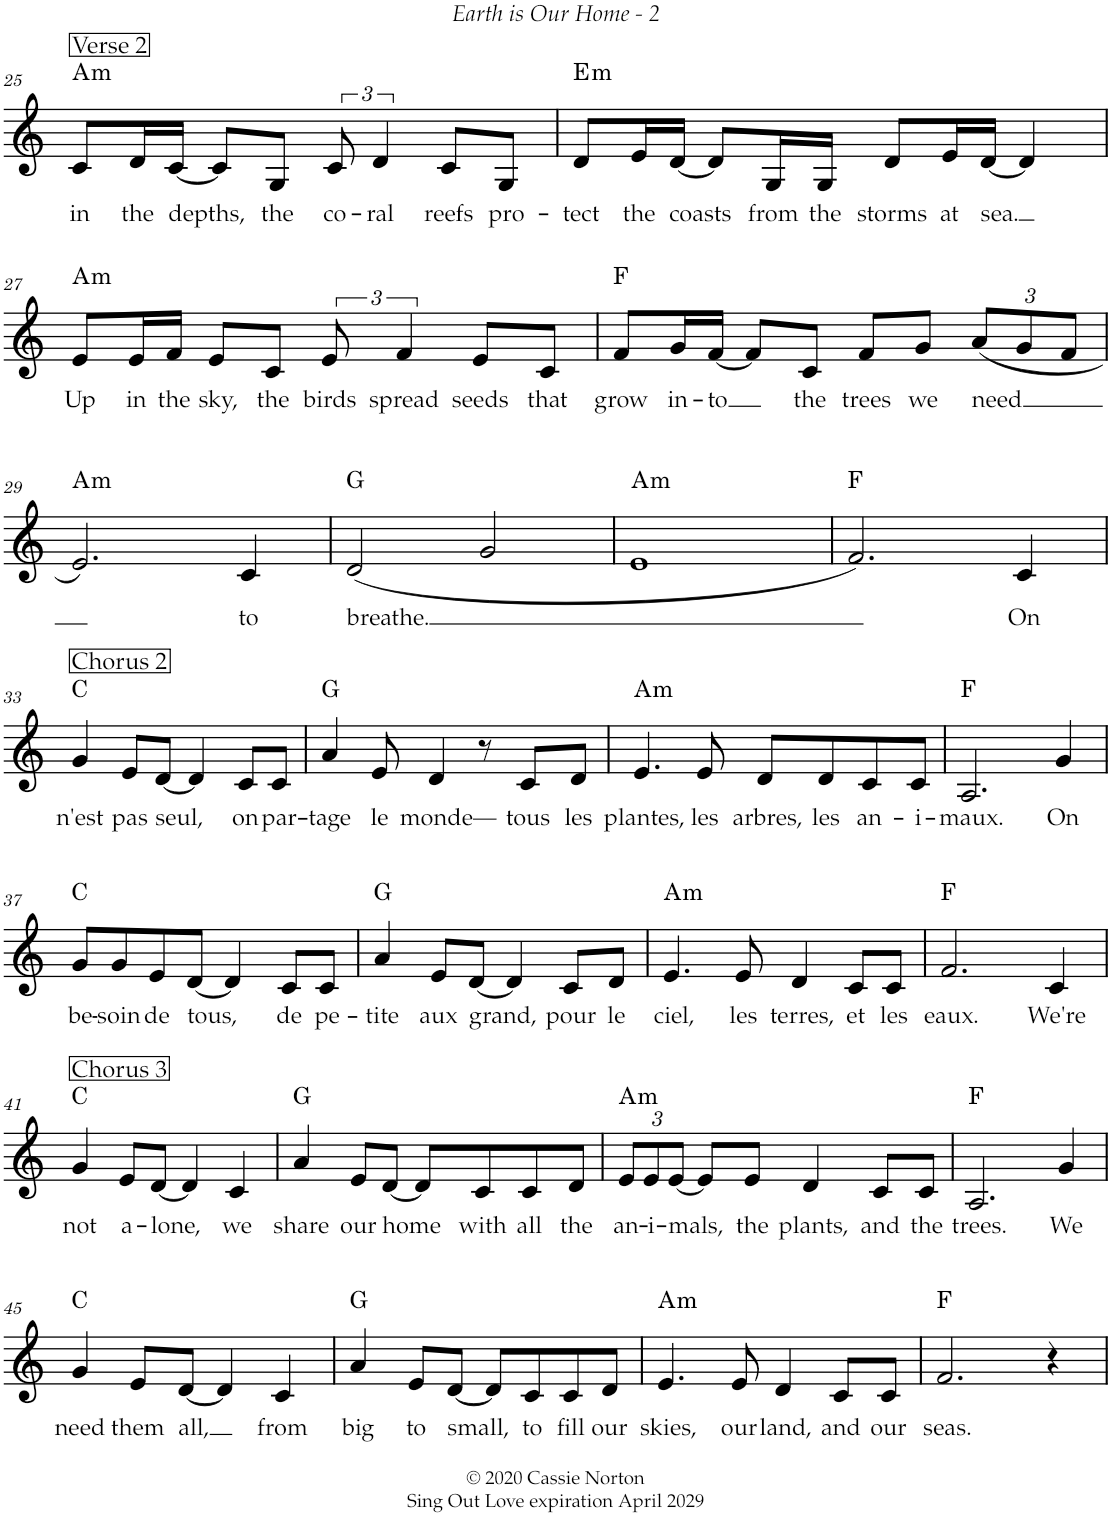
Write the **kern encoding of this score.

**kern	**text	**harte
*part1	*part1	*part1
*staff1	*staff1	*
*I"Violin	*	*
*I'Vln.	*	*
!!LO:PB:g=z
*clefG2	*	*
*k[]	*	*
*M4/4	*	*
=25	=25	=25
!LO:TX:a:t=Verse 2	!	!
!	!LO:LY:b	!LO:H:kt=m
8c/L	in	A:min
!	!LO:LY:b	!
16d/L	the	.
!	!LO:LY:b	!
[<16c/JJ	depths,	.
8c/L]	.	.
!	!LO:LY:b	!
8G/J	the	.
!	!LO:LY:b	!
12c/	co-	.
!	!LO:LY:b	!
6d/	-ral	.
!	!LO:LY:b	!
8c/L	reefs	.
!	!LO:LY:b	!
8G/J	pro-	.
=26	=26	=26
!	!LO:LY:b	!LO:H:kt=m
8d/L	-tect	E:min
!	!LO:LY:b	!
16e/L	the	.
!	!LO:LY:b	!
[<16d/JJ	coasts	.
8d/L]	.	.
!	!LO:LY:b	!
16G/L	from	.
!	!LO:LY:b	!
16G/JJ	the	.
!	!LO:LY:b	!
8d/L	storms	.
!	!LO:LY:b	!
16e/L	at	.
!	!LO:LY:b	!
[<16d/JJ	sea.	.
4d/]	.	.
!!LO:LB:g=z
=27	=27	=27
!	!LO:LY:b	!LO:H:kt=m
8e/L	Up	A:min
!	!LO:LY:b	!
16e/L	in	.
!	!LO:LY:b	!
16f/JJ	the	.
!	!LO:LY:b	!
8e/L	sky,	.
!	!LO:LY:b	!
8c/J	the	.
!	!LO:LY:b	!
12e/	birds	.
!	!LO:LY:b	!
6f/	spread	.
!	!LO:LY:b	!
8e/L	seeds	.
!	!LO:LY:b	!
8c/J	that	.
=28	=28	=28
!	!LO:LY:b	!
8f/L	grow	F:maj
!	!LO:LY:b	!
16g/L	in-	.
!	!LO:LY:b	!
[<16f/JJ	-to	.
8f/L]	.	.
!	!LO:LY:b	!
8c/J	the	.
!	!LO:LY:b	!
8f/L	trees	.
!	!LO:LY:b	!
8g/J	we	.
*Xbrackettup	*	*
!	!LO:LY:b	!
(12a/L	need	.
12g/	.	.
12f/J	.	.
!!LO:LB:g=z
=29	=29	=29
!	!	!LO:H:kt=m
2.e/)	.	A:min
!	!LO:LY:b	!
4c/	to	.
=30	=30	=30
!	!LO:LY:b	!
(2d/	breathe.	G:maj
2g/	.	.
=31	=31	=31
!	!	!LO:H:kt=m
1e	.	A:min
=32	=32	=32
2.f/)	.	F:maj
!	!LO:LY:b	!
4c/	On	.
!!LO:LB:g=z
=33	=33	=33
!LO:TX:a:t=Chorus 2	!	!
!	!LO:LY:b	!
4g/	n'est	C:maj
!	!LO:LY:b	!
8e/L	pas	.
!	!LO:LY:b	!
[<8d/J	seul,	.
4d/]	.	.
!	!LO:LY:b	!
8c/L	on	.
!	!LO:LY:b	!
8c/J	par-	.
=34	=34	=34
!	!LO:LY:b	!
4a/	-tage	G:maj
!	!LO:LY:b	!
8e/	le	.
!	!LO:LY:b	!
4d/	monde—	.
8r	.	.
!	!LO:LY:b	!
8c/L	tous	.
!	!LO:LY:b	!
8d/J	les	.
=35	=35	=35
!	!LO:LY:b	!LO:H:kt=m
4.e/	plantes,	A:min
!	!LO:LY:b	!
8e/	les	.
!	!LO:LY:b	!
8d/L	arbres,	.
!	!LO:LY:b	!
8d/	les	.
!	!LO:LY:b	!
8c/	an-	.
!	!LO:LY:b	!
8c/J	-i-	.
=36	=36	=36
!	!LO:LY:b	!
2.A/	-maux.	F:maj
!	!LO:LY:b	!
4g/	On	.
!!LO:LB:g=z
=37	=37	=37
!	!LO:LY:b	!
8g/L	be-	C:maj
!	!LO:LY:b	!
8g/	-soin	.
!	!LO:LY:b	!
8e/	de	.
!	!LO:LY:b	!
[<8d/J	tous,	.
4d/]	.	.
!	!LO:LY:b	!
8c/L	de	.
!	!LO:LY:b	!
8c/J	pe-	.
=38	=38	=38
!	!LO:LY:b	!
4a/	-tite	G:maj
!	!LO:LY:b	!
8e/L	aux	.
!	!LO:LY:b	!
[<8d/J	grand,	.
4d/]	.	.
!	!LO:LY:b	!
8c/L	pour	.
!	!LO:LY:b	!
8d/J	le	.
=39	=39	=39
!	!LO:LY:b	!LO:H:kt=m
4.e/	ciel,	A:min
!	!LO:LY:b	!
8e/	les	.
!	!LO:LY:b	!
4d/	terres,	.
!	!LO:LY:b	!
8c/L	et	.
!	!LO:LY:b	!
8c/J	les	.
=40	=40	=40
!	!LO:LY:b	!
2.f/	eaux.	F:maj
!	!LO:LY:b	!
4c/	We're	.
!!LO:LB:g=z
=41	=41	=41
!LO:TX:a:t=Chorus 3	!	!
!	!LO:LY:b	!
4g/	not	C:maj
!	!LO:LY:b	!
8e/L	a-	.
!	!LO:LY:b	!
[<8d/J	-lone,	.
4d/]	.	.
!	!LO:LY:b	!
4c/	we	.
=42	=42	=42
!	!LO:LY:b	!
4a/	share	G:maj
!	!LO:LY:b	!
8e/L	our	.
!	!LO:LY:b	!
[<8d/J	home	.
8d/L]	.	.
!	!LO:LY:b	!
8c/	with	.
!	!LO:LY:b	!
8c/	all	.
!	!LO:LY:b	!
8d/J	the	.
=43	=43	=43
!	!LO:LY:b	!LO:H:kt=m
12e/L	an-	A:min
!	!LO:LY:b	!
12e/	-i-	.
!	!LO:LY:b	!
[<12e/J	-mals,	.
8e/L]	.	.
!	!LO:LY:b	!
8e/J	the	.
!	!LO:LY:b	!
4d/	plants,	.
!	!LO:LY:b	!
8c/L	and	.
!	!LO:LY:b	!
8c/J	the	.
=44	=44	=44
!	!LO:LY:b	!
2.A/	trees.	F:maj
!	!LO:LY:b	!
4g/	We	.
!!LO:LB:g=z
=45	=45	=45
!	!LO:LY:b	!
4g/	need	C:maj
!	!LO:LY:b	!
8e/L	them	.
!	!LO:LY:b	!
[<8d/J	all,	.
4d/]	.	.
!	!LO:LY:b	!
4c/	from	.
=46	=46	=46
!	!LO:LY:b	!
4a/	big	G:maj
!	!LO:LY:b	!
8e/L	to	.
!	!LO:LY:b	!
[<8d/J	small,	.
8d/L]	.	.
!	!LO:LY:b	!
8c/	to	.
!	!LO:LY:b	!
8c/	fill	.
!	!LO:LY:b	!
8d/J	our	.
=47	=47	=47
!	!LO:LY:b	!LO:H:kt=m
4.e/	skies,	A:min
!	!LO:LY:b	!
8e/	our	.
!	!LO:LY:b	!
4d/	land,	.
!	!LO:LY:b	!
8c/L	and	.
!	!LO:LY:b	!
8c/J	our	.
=48	=48	=48
!	!LO:LY:b	!
2.f/	seas.	F:maj
4r	.	.
=	=	=
*-	*-	*-
